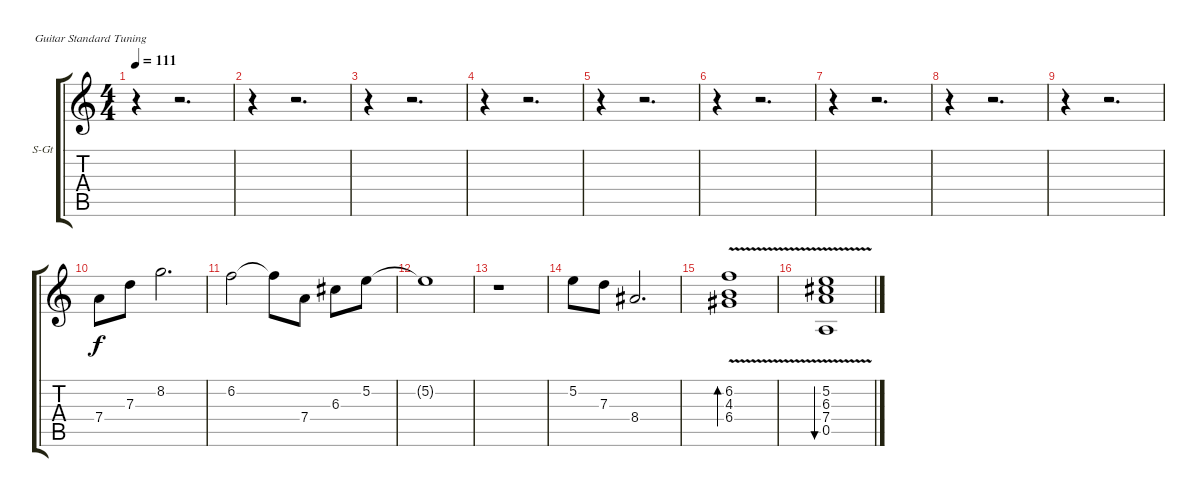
\bracketExtendMode groupsimilarinstruments
\firstSystemTrackNameOrientation horizontal
\otherSystemsTrackNameOrientation horizontal
\track ("Matt - Chorus + Reverb Guitar" "S-Gt") {instrument acousticguitarsteel}
\staff {score tabs}
\tuning (E4 B3 G3 D3 A2 E2)
\ts (4 4)
\tempo 111
\clef g2
\ks c
r.4{dy f} r.2{d} |
r.4 r.2{d} |
r.4 r.2{d} |
r.4 r.2{d} |
r.4 r.2{d} |
r.4 r.2{d} |
r.4 r.2{d} |
r.4 r.2{d} |
r.4 r.2{d} |
7.4.8 7.3.8 8.2.2{d} |
6.2.2 6.2{t}.8 7.4.8 6.3.8 5.2.8 |
5.2{t}.1 |
r.1 |
5.2.8 7.3.8 8.4.2{d} |
(6.2{v} 4.3{v} 6.4{v}).1{bd 480} |
(5.2{v} 6.3{v} 7.4{v} 0.5{v}).1{bu 480}
